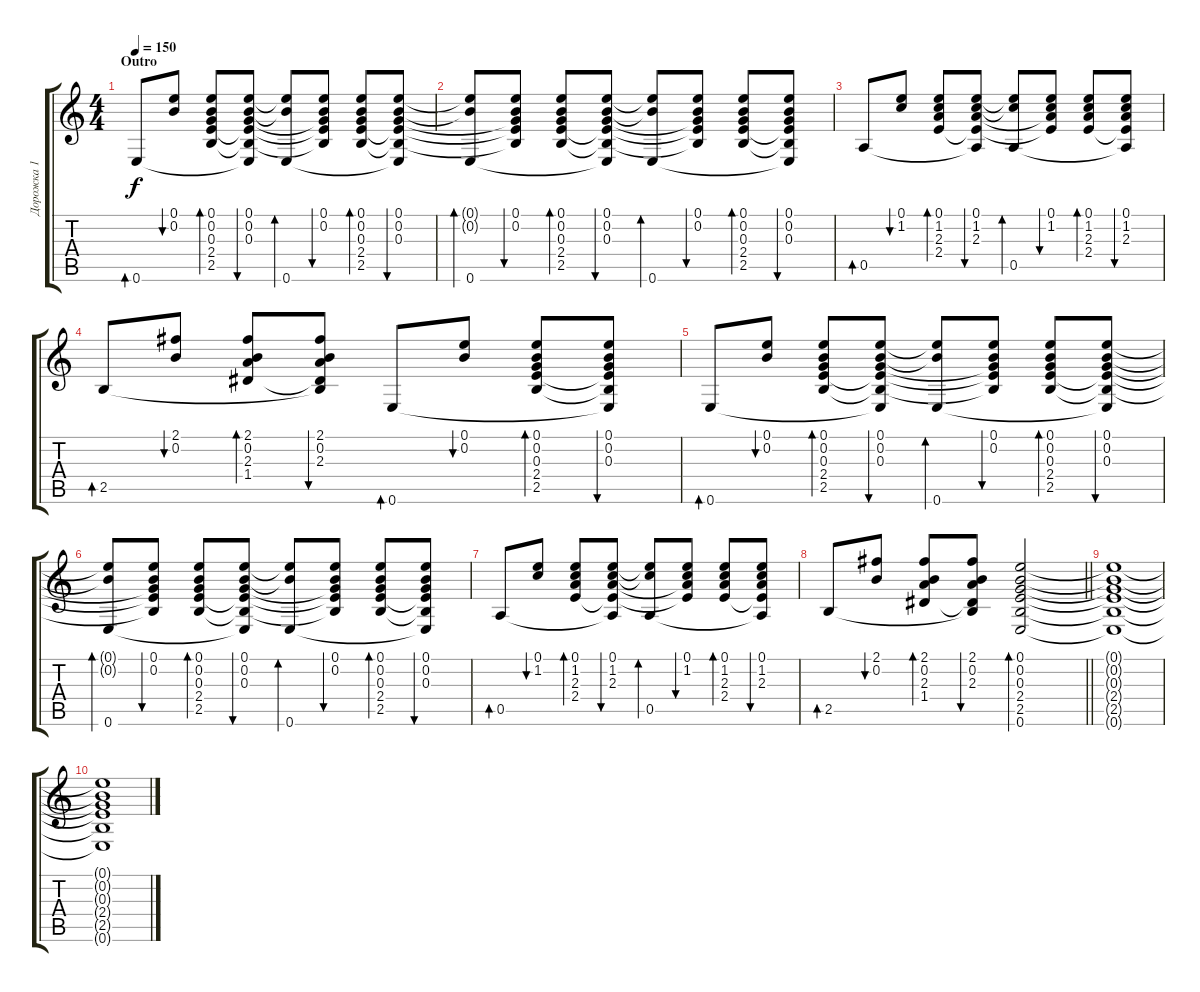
\track ("Дорожка 1" "Дорожка 1") {instrument acousticguitarsteel}
\staff {score tabs}
\tuning (E4 B3 G3 D3 A2 E2) {hide}
\ts (4 4)
\section ("" "Outro")
\tempo 150
\clef g2
\ks c
0.6.8{bd 60 dy f} (0.1 0.2).8{bu 60} (0.1 0.2 0.3 2.4 2.5).8{bd 60} (0.1 0.2 0.3 2.4{t} 2.5{t} 0.6{t}).8{bu 60} (0.1{t} 0.2{t} 0.6).8{bd 60} (0.1 0.2 0.3{t} 2.4{t} 2.5{t}).8{bu 60} (0.1 0.2 0.3 2.4 2.5).8{bd 60} (0.1 0.2 0.3 2.4{t} 2.5{t} 0.6{t}).8{bu 60} |
(0.1{t} 0.2{t} 0.6).8{bd 60} (0.1 0.2 0.3{t} 2.4{t} 2.5{t}).8{bu 60} (0.1 0.2 0.3 2.4 2.5).8{bd 60} (0.1 0.2 0.3 2.4{t} 2.5{t} 0.6{t}).8{bu 60} (0.1{t} 0.2{t} 0.6).8{bd 60} (0.1 0.2 0.3{t} 2.4{t} 2.5{t}).8{bu 60} (0.1 0.2 0.3 2.4 2.5).8{bd 60} (0.1 0.2 0.3 2.4{t} 2.5{t} 0.6{t}).8{bu 60} |
0.5.8{bd 60} (0.1 1.2).8{bu 60} (0.1 1.2 2.3 2.4).8{bd 60} (0.1 1.2 2.3 2.4{t} 0.5{t}).8{bu 60} (0.1{t} 1.2{t} 0.5).8{bd 60} (0.1 1.2 2.3{t} 2.4{t}).8{bu 60} (0.1 1.2 2.3 2.4).8{bd 60} (0.1 1.2 2.3 2.4{t} 0.5{t}).8{bu 60} |
2.5.8{bd 60} (2.1 0.2).8{bu 60} (2.1 0.2 2.3 1.4).8{bd 60} (2.1 0.2 2.3 1.4{t} 2.5{t}).8{bu 60} 0.6.8{bd 60} (0.1 0.2).8{bu 60} (0.1 0.2 0.3 2.4 2.5).8{bd 60} (0.1 0.2 0.3 2.4{t} 2.5{t} 0.6{t}).8{bu 60} |
0.6.8{bd 60} (0.1 0.2).8{bu 60} (0.1 0.2 0.3 2.4 2.5).8{bd 60} (0.1 0.2 0.3 2.4{t} 2.5{t} 0.6{t}).8{bu 60} (0.1{t} 0.2{t} 0.6).8{bd 60} (0.1 0.2 0.3{t} 2.4{t} 2.5{t}).8{bu 60} (0.1 0.2 0.3 2.4 2.5).8{bd 60} (0.1 0.2 0.3 2.4{t} 2.5{t} 0.6{t}).8{bu 60} |
(0.1{t} 0.2{t} 0.6).8{bd 60} (0.1 0.2 0.3{t} 2.4{t} 2.5{t}).8{bu 60} (0.1 0.2 0.3 2.4 2.5).8{bd 60} (0.1 0.2 0.3 2.4{t} 2.5{t} 0.6{t}).8{bu 60} (0.1{t} 0.2{t} 0.6).8{bd 60} (0.1 0.2 0.3{t} 2.4{t} 2.5{t}).8{bu 60} (0.1 0.2 0.3 2.4 2.5).8{bd 60} (0.1 0.2 0.3 2.4{t} 2.5{t} 0.6{t}).8{bu 60} |
0.5.8{bd 60} (0.1 1.2).8{bu 60} (0.1 1.2 2.3 2.4).8{bd 60} (0.1 1.2 2.3 2.4{t} 0.5{t}).8{bu 60} (0.1{t} 1.2{t} 0.5).8{bd 60} (0.1 1.2 2.3{t} 2.4{t}).8{bu 60} (0.1 1.2 2.3 2.4).8{bd 60} (0.1 1.2 2.3 2.4{t} 0.5{t}).8{bu 60} |
\barLineRight lightlight
2.5.8{bd 60} (2.1 0.2).8{bu 60} (2.1 0.2 2.3 1.4).8{bd 60} (2.1 0.2 2.3 1.4{t} 2.5{t}).8{bu 60} (0.1 0.2 0.3 2.4 2.5 0.6).2{bd 60} |
(0.1{t} 0.2{t} 0.3{t} 2.4{t} 2.5{t} 0.6{t}).1 |
(0.1{t} 0.2{t} 0.3{t} 2.4{t} 2.5{t} 0.6{t}).1
